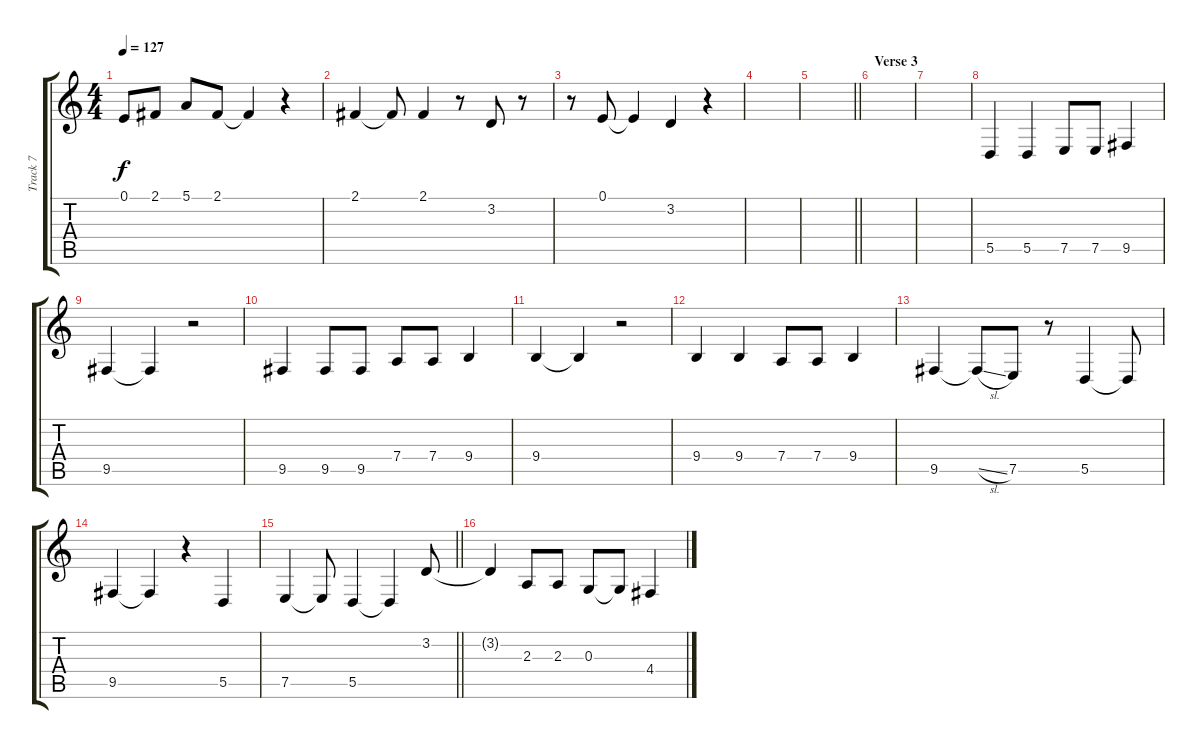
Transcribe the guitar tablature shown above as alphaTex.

\track ("Track 7" "Track 7") {instrument violin}
\staff {score tabs}
\tuning (E4 B3 G3 D3 A2 E2) {hide}
\ts (4 4)
\tempo 127
\clef g2
\ks c
0.1.8{dy f} 2.1.8 5.1.8 2.1.8 2.1{t}.4 r.4 |
2.1.4 2.1{t}.8 2.1.4 r.8 3.2.8 r.8 |
r.8 0.1.8 0.1{t}.4 3.2.4 r.4 |
|
\barLineRight lightlight
|
\section ("" "Verse 3")
|
|
5.5.4 5.5.4 7.5.8 7.5.8 9.5.4 |
9.5.4 9.5{t}.4 r.2 |
9.5.4 9.5.8 9.5.8 7.4.8 7.4.8 9.4.4 |
9.4.4 9.4{t}.4 r.2 |
9.4.4 9.4.4 7.4.8 7.4.8 9.4.4 |
9.5.4 9.5{sl t}.8 7.5.8 r.8 5.5.4 5.5{t}.8 |
9.5.4 9.5{t}.4 r.4 5.5.4 |
\barLineRight lightlight
7.5.4 7.5{t}.8 5.5.4 5.5{t}.4 3.2.8 |
3.2{t}.4 2.3.8 2.3.8 0.3.8 0.3{t}.8 4.4.4
